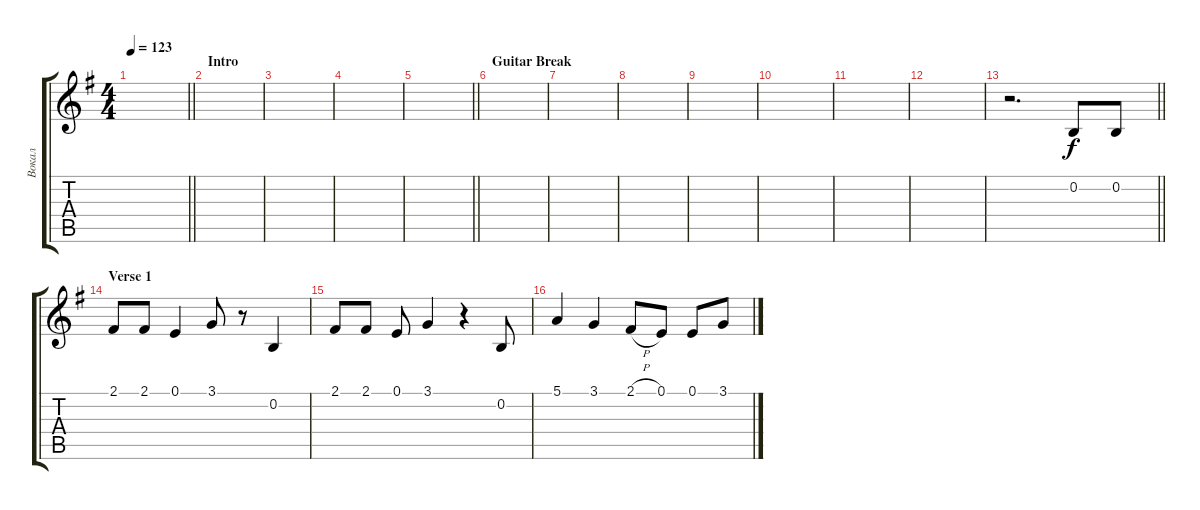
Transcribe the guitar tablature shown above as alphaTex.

\track ("Вокал" "Вокал") {instrument trumpet}
\staff {score tabs}
\tuning (E4 B3 G3 D3 A2 E2) {hide}
\ts (4 4)
\tempo 123
\clef g2
\barLineRight lightlight
\ks eminor
|
\section ("" "Intro")
|
|
|
\barLineRight lightlight
|
\section ("" "Guitar Break")
|
|
|
|
|
|
|
\barLineRight lightlight
r.2{d} 0.2.8 0.2.8 |
\section ("" "Verse 1")
2.1.8 2.1.8 0.1.4 3.1.8 r.8 0.2.4 |
2.1.8 2.1.8 0.1.8 3.1.4 r.4 0.2.8 |
5.1.4 3.1.4 2.1{h}.8 0.1.8 0.1.8 3.1.8
